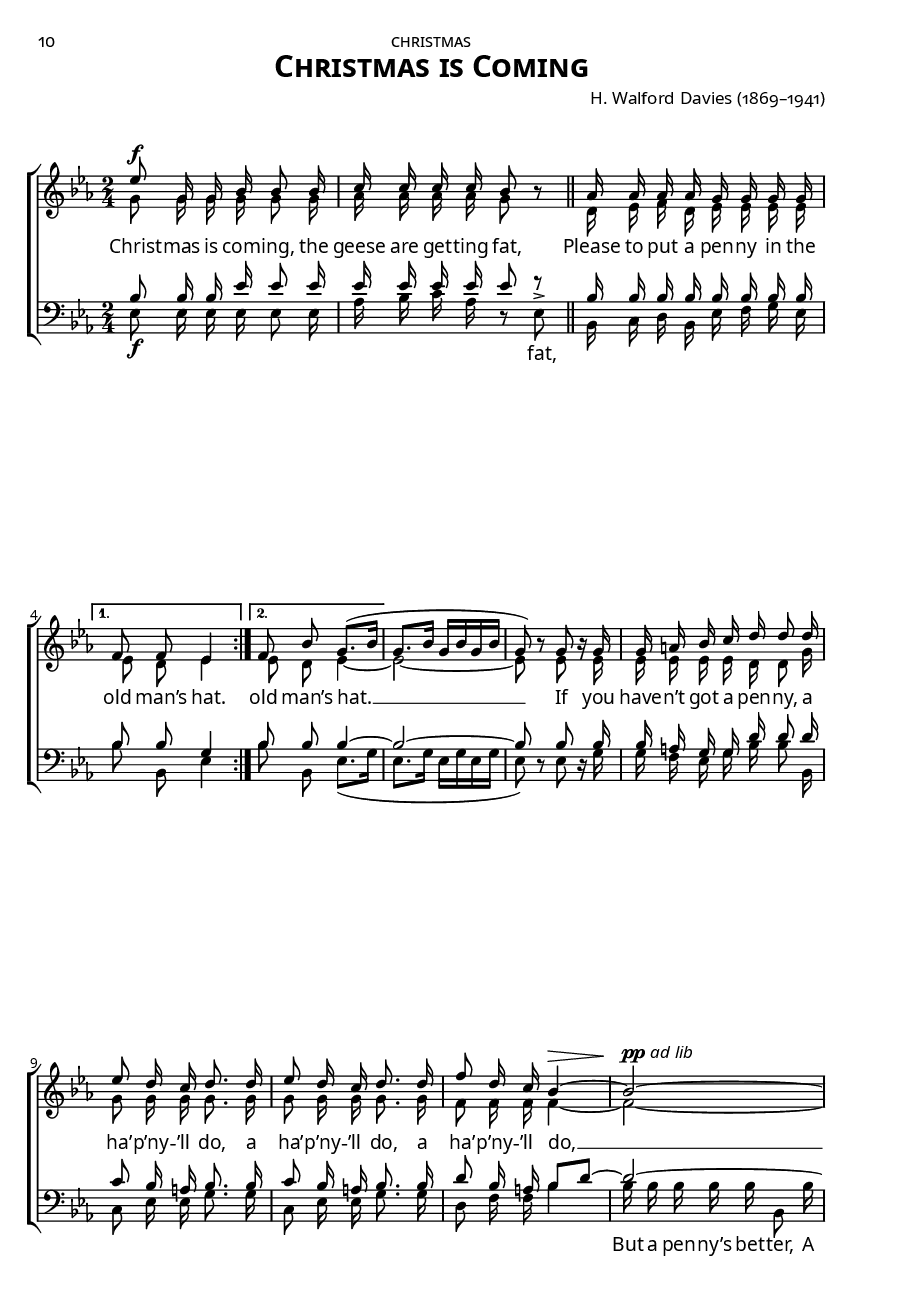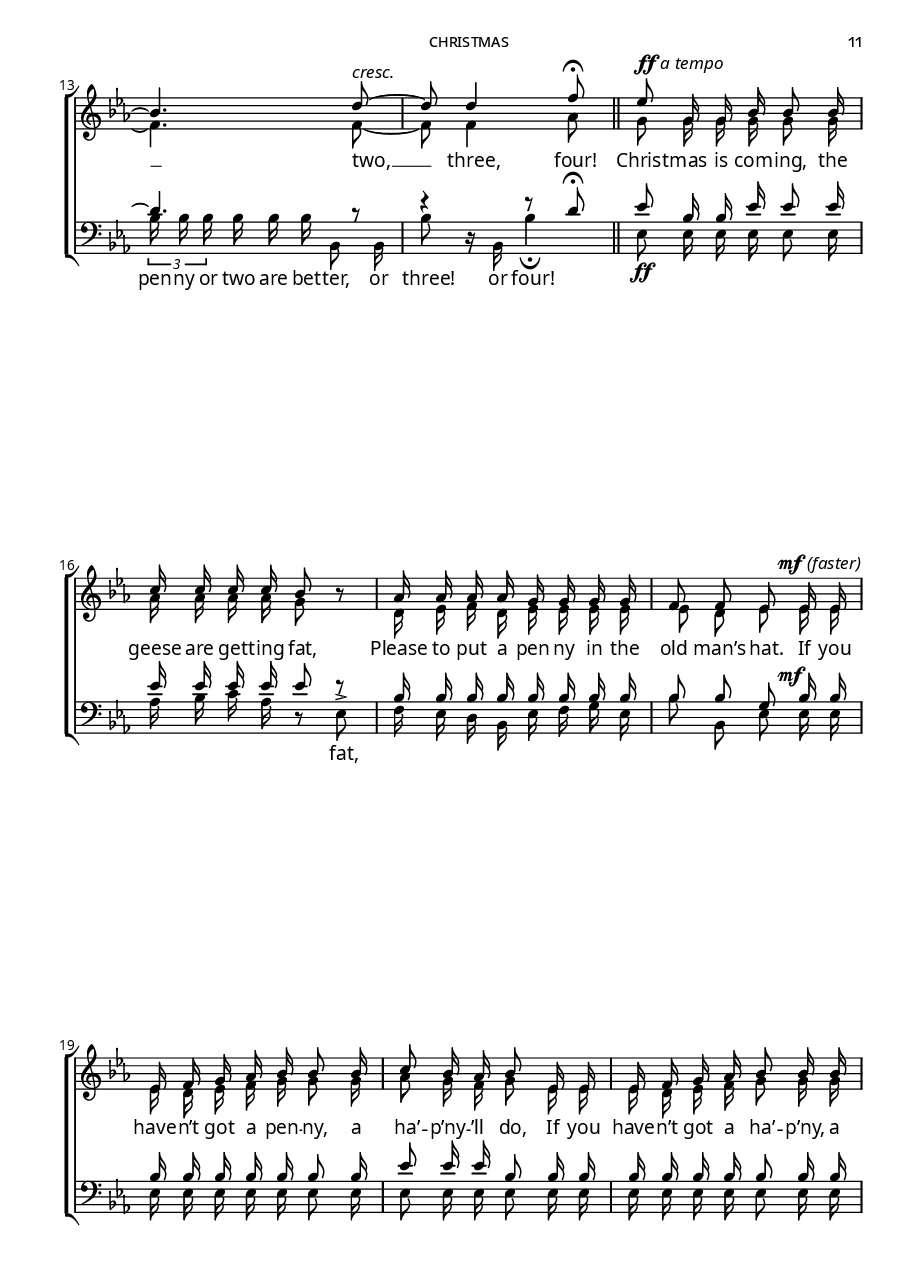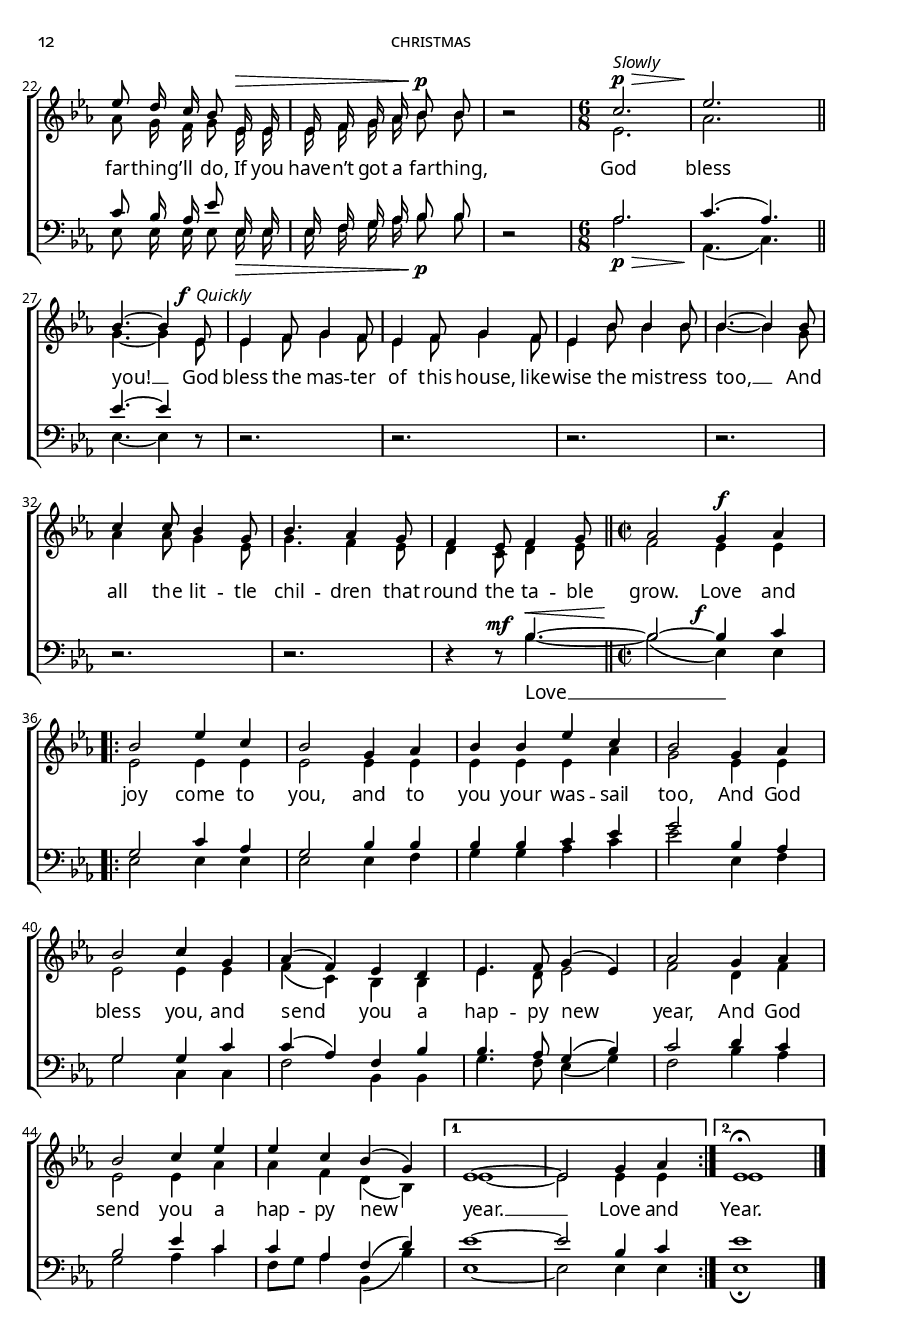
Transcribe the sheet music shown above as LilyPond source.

\version "2.14.2"
\include "util.ly"
\header {
  title = \markup{\override #'(font-name . "Garamond Premier Pro Semibold"){ \abs-fontsize #15 \smallCapsOldStyle"Christmas is Coming"}}
  %poet = \markup\oldStyleNum"Old Rhyme"
  composer = \markup\oldStyleNum"H. Walford Davies (1869–1941)"
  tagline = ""
}
\paper {
  paper-height = 9\in
  paper-width = 6\in
  indent = 0\in
  %system-system-spacing = #'((basic-distance . 10) (padding . 0))
  system-system-spacing =
    #'((basic-distance . 0)
       (minimum-distance . 0)
       (padding . -5)
       (stretchability . 100))
  ragged-last-bottom = ##f
  ragged-bottom = ##f
  two-sided = ##t
  inner-margin = 0.5\in
  outer-margin = 0.25\in
  top-margin = 0.25\in
  bottom-margin = 0.25\in
  first-page-number = #010
  print-first-page-number = ##t
  headerLine = \markup{\override #'(font-name . "Garamond Premier Pro") \smallCapsOldStyle"christmas"}
  oddHeaderMarkup = \markup\fill-line{
     \override #'(font-name . "Garamond Premier Pro")\abs-fontsize #8.5
     \combine 
        \fill-line{"" \on-the-fly #print-page-number-check-first
        \oldStylePageNum""
        }
        \fill-line{\headerLine}
  }
  evenHeaderMarkup = \markup {
     \override #'(font-name . "Garamond Premier Pro")\abs-fontsize #8.5
     \combine
        \on-the-fly #print-page-number-check-first
        \oldStylePageNum""
        \fill-line{\headerLine}
  }
}
#(set-global-staff-size 15) \paper{ #(define fonts (make-pango-font-tree "GoudyOlSt BT" "Garamond Premier Pro" "Garamond Premier Pro" (/ 15 20))) }
global = {
  \key ees \major
  \time 2/4
  \autoBeamOff
  \override DynamicLineSpanner #'staff-padding = #0.0
  \override DynamicLineSpanner #'Y-extent = #'(0 . 0)
}

sopMusic = \relative c'' {
  \repeat volta 2 {
    ees8^\f g,16 g bes bes8 bes16 |
    c c c c bes8 bes\rest \bar "||"
    aes16 aes aes aes g g g g |
  }
  \alternative {
    {
      f8 f ees4
    }
    {
      f8 bes g8.[( bes16] |
    }
  }
  g8.[ bes16] g[ bes g bes] |
  g8) b\rest g bes16\rest g |
  
  g a bes c d d8 d16 |
  ees8 d16 c d8. d16 |
  ees8 d16 c d8. d16 |
  f8 d16 c bes4~^\> |
  
  bes2\!^\markup{\dynamic"pp" \italic"ad lib"} ~ |
  bes4. d8~^\markup\italic"cresc." |
  d d4 f8\fermata \bar "||"
  
  ees8^\markup{\dynamic"ff" \italic"a tempo"} g,16 g bes bes8 bes16 |
  c c c c bes8 bes\rest |
  aes16 aes aes aes g g g g |
  
  %page 2
  f8 f <<ees {s16 s^\markup{\dynamic"mf" \italic"(faster)"}}>> ees16 ees |
  ees f g aes bes bes8 bes16 |
  c8 bes16 aes bes8  ees,16 ees |
  
  ees f g aes bes8 bes16 bes |
  ees8 d16 c bes8 ees,16^\> ees |
  ees f g aes bes8^\p bes |
  bes2\rest |
  
  \time 6/8
  c2.^\p^\>^\markup\italic"Slowly" |
  ees\! \bar "||"
  bes4.~ <<bes4 {s8 s^\markup{\dynamic"f" \italic" Quickly"}}>> ees,8 |
  ees4 f8 g4 f8 |
  ees4 f8 g4 f8 |
  ees4 bes'8 bes4 bes8 |
  
  bes4.~ bes4 bes8 |
  c4 c8 bes4 g8 |
  bes4. aes4 g8 |
  f4 ees8 f4 g8 \bar "||"
  \time 2/2 aes2 g4^\f aes \break
  
  \repeat volta 2 {
    bes2 ees4 c |
    bes2 g4 aes |
    bes bes ees c |
    bes2 g4 aes |
    bes2 c4 g |
    aes4( f) ees d |
    
    ees4. f8 g4( ees) |
    aes2 g4 aes |
    bes2 c4 ees |
    ees c bes( g) |
  }
  \alternative {
    {
      ees1~ |
      ees2 g4 aes |
    }
    {
      ees1\fermata \bar "|."
    }
  }
}
sopWords = \lyricmode {
  
}

altoMusic = \relative c' {
  \repeat volta 2 {
    g'8 g16 g g g8 g16 |
    aes aes aes aes g8 s |
    d16 ees f d ees ees ees ees |
  }
  \alternative {
    { ees8 d ees4 }
    { ees8 d ees4~ }
  }
  ees2~ |
  ees8 s ees s16 ees |
  
  ees ees ees ees d d8 g16 |
  g8 g16 g g8. g16 |
  g8 g16 g g8. g16 |
  f8 f16 f f4~ |
  
  f2~ |
  f4. f8~ |
  f f4 aes8 |
  
  g8 g16 g g g8 g16 |
  aes aes aes aes g8 s |
  d16 ees f d ees ees ees ees |
  
  %page 2
  ees8 d ees ees16 ees |
  ees d ees f g g8 g16 |
  aes8 g16 f g8 ees16 ees |
  
  ees d ees f g8 g16 g |
  aes8 g16 f g8 ees16 ees |
  ees f g aes bes8 bes |
  s2 |
  
  \time 6/8
  ees,2. |
  aes \bar "||"
  g4.~ g4 ees8 |
  ees4 f8 g4 f8 |
  ees4 f8 g4 f8 |
  ees4 bes'8 bes4 bes8 |
  
  bes4.~ bes4 g8 |
  aes4 aes8 g4 ees8 |
  g4. f4 ees8 |
  d4 c8 d4 ees8 \bar "||"
  \time 2/2 f2 ees4 ees |
  
  \repeat volta 2 {
    ees2 ees4 ees |
    ees2 ees4 ees |
    ees ees ees aes |
    g2 ees4 ees |
    ees2 ees4 ees |
    f( c) bes bes |
    
    ees4. d8 ees2 |
    f d4 f |
    ees2 ees4 aes |
    aes f d( bes) |
  }
  \alternative {
    {
    ees1~ |
    ees2 ees4 ees |
    }
    {
    ees1 \bar "|."
    }
  }
}
altoWords = \lyricmode {
  \dropLyricsVII
  Christ -- mas is com -- ing, the geese are get -- ting fat,
  Please to put a pen -- ny in the old man’s hat.
  old man’s hat. __
  
  If you have -- n’t got a pen -- ny, a ha’ -- p’ny -- ’ll do, a ha’ -- p’ny -- ’ll do, a ha’ -- p’ny -- ’ll do, __
  
  two, __ three, four!
  
  Christ -- mas is com -- ing, the geese are get -- ting fat,
  Please to put a pen -- ny in the old man’s hat.
  If you have -- n’t got a pen -- ny, a ha’ -- p’ny -- ’ll do,
  If you have -- n’t got a ha’ -- p’ny, a \pageBreak far -- thing -- ’ll do,
  If you have -- n’t got a far -- thing,
  
  God bless you! __
  
  God bless the mas -- ter of this house, like -- wise the mis -- tress too, __
  And all the lit -- tle chil -- dren that round the ta -- ble grow.
  
  Love and joy come to you, and to you your was -- sail too,
  And God bless you, and send you a hap -- py new year,
  And God send you a hap -- py new year. __
  
  Love and
  Year.
}
altoWordsII = \lyricmode {
%\markup\italic
  \set stanza = #"2. "
  \set ignoreMelismata = ##t
}
altoWordsIII = \lyricmode {
  \set stanza = #"3. "
  \set ignoreMelismata = ##t
}
altoWordsIV = \lyricmode {
  \set stanza = #"4. "
  \set ignoreMelismata = ##t
}
altoWordsV = \lyricmode {
  \set stanza = #"5. "
  \set ignoreMelismata = ##t
}
altoWordsVI = \lyricmode {
  \set stanza = #"6. "
  \set ignoreMelismata = ##t
}
tenorMusic = \relative c' {
  \repeat volta 2 {
    bes8 bes16 bes ees ees8 ees16 |
    ees ees ees ees ees8 f\rest |
    bes,16 bes bes bes bes bes bes bes |
  }
  \alternative {
    { bes8 bes g4 }
    { bes8 bes bes4~ }
  }
  bes2~ |
  bes8 s bes s16 bes |
  
  bes a g g d' d8 d16 |
  c8 bes16 a bes8. bes16 |
  c8 bes16 a bes8. bes16 |
  d8 bes16 a bes8[ d]~ |
  
  d2~ |
  d4. c8\rest |
  f4\rest f8\rest d8\fermata \bar "||"
  
  ees8 bes16 bes ees ees8 ees16 |
  ees16 ees ees ees ees8 ees\rest |
  bes16 bes bes bes bes bes bes bes |
  
  %page 2
  bes8 bes g bes16 bes |
  bes bes bes bes bes bes8 bes16 |
  ees8 ees16 ees bes8 bes16 bes |
  
  bes bes bes bes bes8 bes16 bes |
  c8 bes16 aes ees'8 ees,16 ees |
  ees f g aes bes8 bes |
  s2 |
  
  \time 6/8
  aes2. |
  c4.( aes) \bar "||"
  ees'4.~ ees4 s8 |
  s2.*6 |
  
  s4. bes4.~ |
  \time 2/2
  bes2~ bes4 c |
  
  \repeat volta 2 {
    g2 c4 aes |
    g2 bes4 bes |
    bes bes c ees |
    g2 bes,4 aes |
    g2 g4 c |
    c( aes) f bes |
    
    bes4. aes8 g4( bes) |
    c2 d4 c |
    bes2 ees4 c |
    c aes f( d') |
  }
  \alternative {
    {
      ees1~ |
      ees2 bes4 c |
    }
    { ees1 \bar "|." }
  }
}
tenorWords = \lyricmode {

}

bassMusic = \relative c {
  \repeat volta 2 {
    ees8_\f ees16 ees ees ees8 ees16 |
    aes bes c aes d,8\rest ees^> |
    bes16 c d bes ees f g ees |
  }
  \alternative {
    { bes'8 bes, ees4 }
    { bes'8 bes, ees8.([ g16] }
  }
  ees8.[ g16] ees16[ g ees g] |
  ees8) d\rest ees d16\rest g |
  
  g f ees g bes bes8 bes,16 |
  c8 ees16 ees g8. g16 |
  c,8 ees16 ees g8. g16 |
  d8 f16 f bes4 |
  
  bes16 bes bes bes bes bes,8 bes'16 |
  \times 2/3 { bes16 bes bes } bes16 bes bes bes,8 bes16 |
  bes'8 d,16\rest bes16 bes'4\fermata \bar "||"
  
  ees,8_\ff ees16 ees ees ees8 ees16 |
  aes bes c aes d,8\rest ees8^> |
  f16 ees d bes ees f g ees |
  
  %page 2
  bes'8 bes, <<ees {s16 s^\markup\dynamic"mf"}>> ees16 ees |
  ees ees ees ees ees ees8 ees16 |
  ees8 ees16 ees ees8 ees16 ees |
  
  ees ees ees ees ees8 ees16 ees |
  ees8 ees16 ees ees8 ees16_\> ees |
  ees f g aes bes8_\p bes |
  d,2\rest |
  
  \time 6/8
  aes'2._\p_\> |
  aes,4.(\! c) \bar "||"
  ees4.~ ees4 d8\rest |
  d2.\rest |
  d\rest |
  d\rest |
  
  d\rest |
  d\rest |
  d\rest |
  d4\rest d8\rest^\mf bes'4.~^\< |
  <<bes2(\! {s4. s8^\f}>> ees,4) ees |
  
  \repeat volta 2 {
    ees2 ees4 ees |
    ees2 ees4 f |
    g g aes c |
    ees2 ees,4 f |
    g2 c,4 c |
    f2 bes,4 bes |
    
    g'4. f8 ees4( g) |
    f2 bes4 aes |
    g2 aes4 c |
    f,8[ g] aes4 bes,( bes') |
  }
  \alternative {
    {
      ees,1~ |
      ees2 ees4 ees |
    }
    { ees1\fermata \bar "|." }
  }
}
bassWords = \lyricmode {
  \repeat unfold 10 { \skip 1 }
  fat,
  \repeat unfold 37 {\skip 1}
  But a pen -- ny’s bet -- ter,
  A pen -- ny or two are bet -- ter, or three! or four!
  
  \repeat unfold 10 { \skip 1}
  fat,
  \repeat unfold 48 {\skip 1}
  Love __
}

pianoRH = \relative c' {
  
}
pianoLH = \relative c' {
  
}

\score {
  <<
   \new ChoirStaff <<
%    \new Lyrics = sopranos \with { \override VerticalAxisGroup #'nonstaff-relatedstaff-spacing = #'((basic-distance . 1)) }
    \new Staff = women <<
      \new Voice = "sopranos" { \voiceOne << \global \sopMusic >> }
      \new Voice = "altos" { \voiceTwo << \global \altoMusic >> }
    >>
    \new Lyrics \with { alignAboveContext = #"women" \override VerticalAxisGroup #'nonstaff-relatedstaff-spacing = #'((basic-distance . 1))} \lyricsto "sopranos" \sopWords
     \new Lyrics = "altosVI"  \with { alignBelowContext = #"women" \override VerticalAxisGroup #'nonstaff-relatedstaff-spacing = #'((basic-distance . 1))} \lyricsto "sopranos" \altoWordsVI
    \new Lyrics = "altosV"  \with { alignBelowContext = #"women" \override VerticalAxisGroup #'nonstaff-relatedstaff-spacing = #'((basic-distance . 1))} \lyricsto "sopranos" \altoWordsV
    \new Lyrics = "altosIV"  \with { alignBelowContext = #"women" \override VerticalAxisGroup #'nonstaff-relatedstaff-spacing = #'((basic-distance . 1))} \lyricsto "sopranos" \altoWordsIV
    \new Lyrics = "altosIII"  \with { alignBelowContext = #"women" \override VerticalAxisGroup #'nonstaff-relatedstaff-spacing = #'((basic-distance . 1))} \lyricsto "sopranos" \altoWordsIII
    \new Lyrics = "altosII"  \with { alignBelowContext = #"women" \override VerticalAxisGroup #'nonstaff-relatedstaff-spacing = #'((basic-distance . 1))} \lyricsto "sopranos" \altoWordsII
    \new Lyrics = "altos"  \with { alignBelowContext = #"women" \override VerticalAxisGroup #'nonstaff-relatedstaff-spacing = #'((basic-distance . 1))} \lyricsto "sopranos" \altoWords
   \new Staff = men <<
      \clef bass
      \new Voice = "tenors" { \voiceOne << \global \tenorMusic >> }
      \new Voice = "basses" { \voiceTwo << \global \bassMusic >> }
    >>
    \new Lyrics \with { alignAboveContext = #"men" \override VerticalAxisGroup #'nonstaff-relatedstaff-spacing = #'((basic-distance . 1)) } \lyricsto "tenors" \tenorWords
    \new Lyrics \with { alignBelowContext = #"men" } \lyricsto "basses" \bassWords
  >>
%    \new PianoStaff << \new Staff { \new Voice { \pianoRH } } \new Staff { \clef "bass" \pianoLH } >>
  >>
  \layout {
%6.14 \context {\Lyrics\override LyricText #'font-size = #0.8 }
    \context {
      \Score
      \override SpacingSpanner #'base-shortest-duration = #(ly:make-moment 1 8)
      \override SpacingSpanner #'common-shortest-duration = #(ly:make-moment 1 8)
    }
    \context {
      % Remove all empty staves
      % \Staff \RemoveEmptyStaves \override VerticalAxisGroup #'remove-first = ##t
    }
    \context {
      \Lyrics
      \override LyricText #'X-offset = #center-on-word
    }
  }
  
}

\score {
  \unfoldRepeats

  <<
   \new ChoirStaff <<
%    \new Lyrics = sopranos \with { \override VerticalAxisGroup #'nonstaff-relatedstaff-spacing = #'((basic-distance . 1)) }
    \new Staff = women <<
      \new Voice = "sopranos" { \voiceOne << \global \sopMusic >> }
      \new Voice = "altos" { \voiceTwo << \global \altoMusic >> }
    >>
    \new Lyrics \with { alignAboveContext = #"women" \override VerticalAxisGroup #'nonstaff-relatedstaff-spacing = #'((basic-distance . 1))} \lyricsto "sopranos" \sopWords
     \new Lyrics = "altosVI"  \with { alignBelowContext = #"women" \override VerticalAxisGroup #'nonstaff-relatedstaff-spacing = #'((basic-distance . 1))} \lyricsto "sopranos" \altoWordsVI
    \new Lyrics = "altosV"  \with { alignBelowContext = #"women" \override VerticalAxisGroup #'nonstaff-relatedstaff-spacing = #'((basic-distance . 1))} \lyricsto "sopranos" \altoWordsV
    \new Lyrics = "altosIV"  \with { alignBelowContext = #"women" \override VerticalAxisGroup #'nonstaff-relatedstaff-spacing = #'((basic-distance . 1))} \lyricsto "sopranos" \altoWordsIV
    \new Lyrics = "altosIII"  \with { alignBelowContext = #"women" \override VerticalAxisGroup #'nonstaff-relatedstaff-spacing = #'((basic-distance . 1))} \lyricsto "sopranos" \altoWordsIII
    \new Lyrics = "altosII"  \with { alignBelowContext = #"women" \override VerticalAxisGroup #'nonstaff-relatedstaff-spacing = #'((basic-distance . 1))} \lyricsto "sopranos" \altoWordsII
    \new Lyrics = "altos"  \with { alignBelowContext = #"women" \override VerticalAxisGroup #'nonstaff-relatedstaff-spacing = #'((basic-distance . 1))} \lyricsto "sopranos" \altoWords
   \new Staff = men <<
      \clef bass
      \new Voice = "tenors" { \voiceOne << \global \tenorMusic >> }
      \new Voice = "basses" { \voiceTwo << \global \bassMusic >> }
    >>
    \new Lyrics \with { alignAboveContext = #"men" \override VerticalAxisGroup #'nonstaff-relatedstaff-spacing = #'((basic-distance . 1)) } \lyricsto "tenors" \tenorWords
    \new Lyrics \with { alignBelowContext = #"men" } \lyricsto "basses" \bassWords
  >>
%    \new PianoStaff << \new Staff { \new Voice { \pianoRH } } \new Staff { \clef "bass" \pianoLH } >>
  >>
  
  \midi {
    \tempo 4 = 70
    \set Staff.midiInstrument = "flute"
  
    \context {
      \Voice
      \remove "Dynamic_performer"
    }
  }
}

